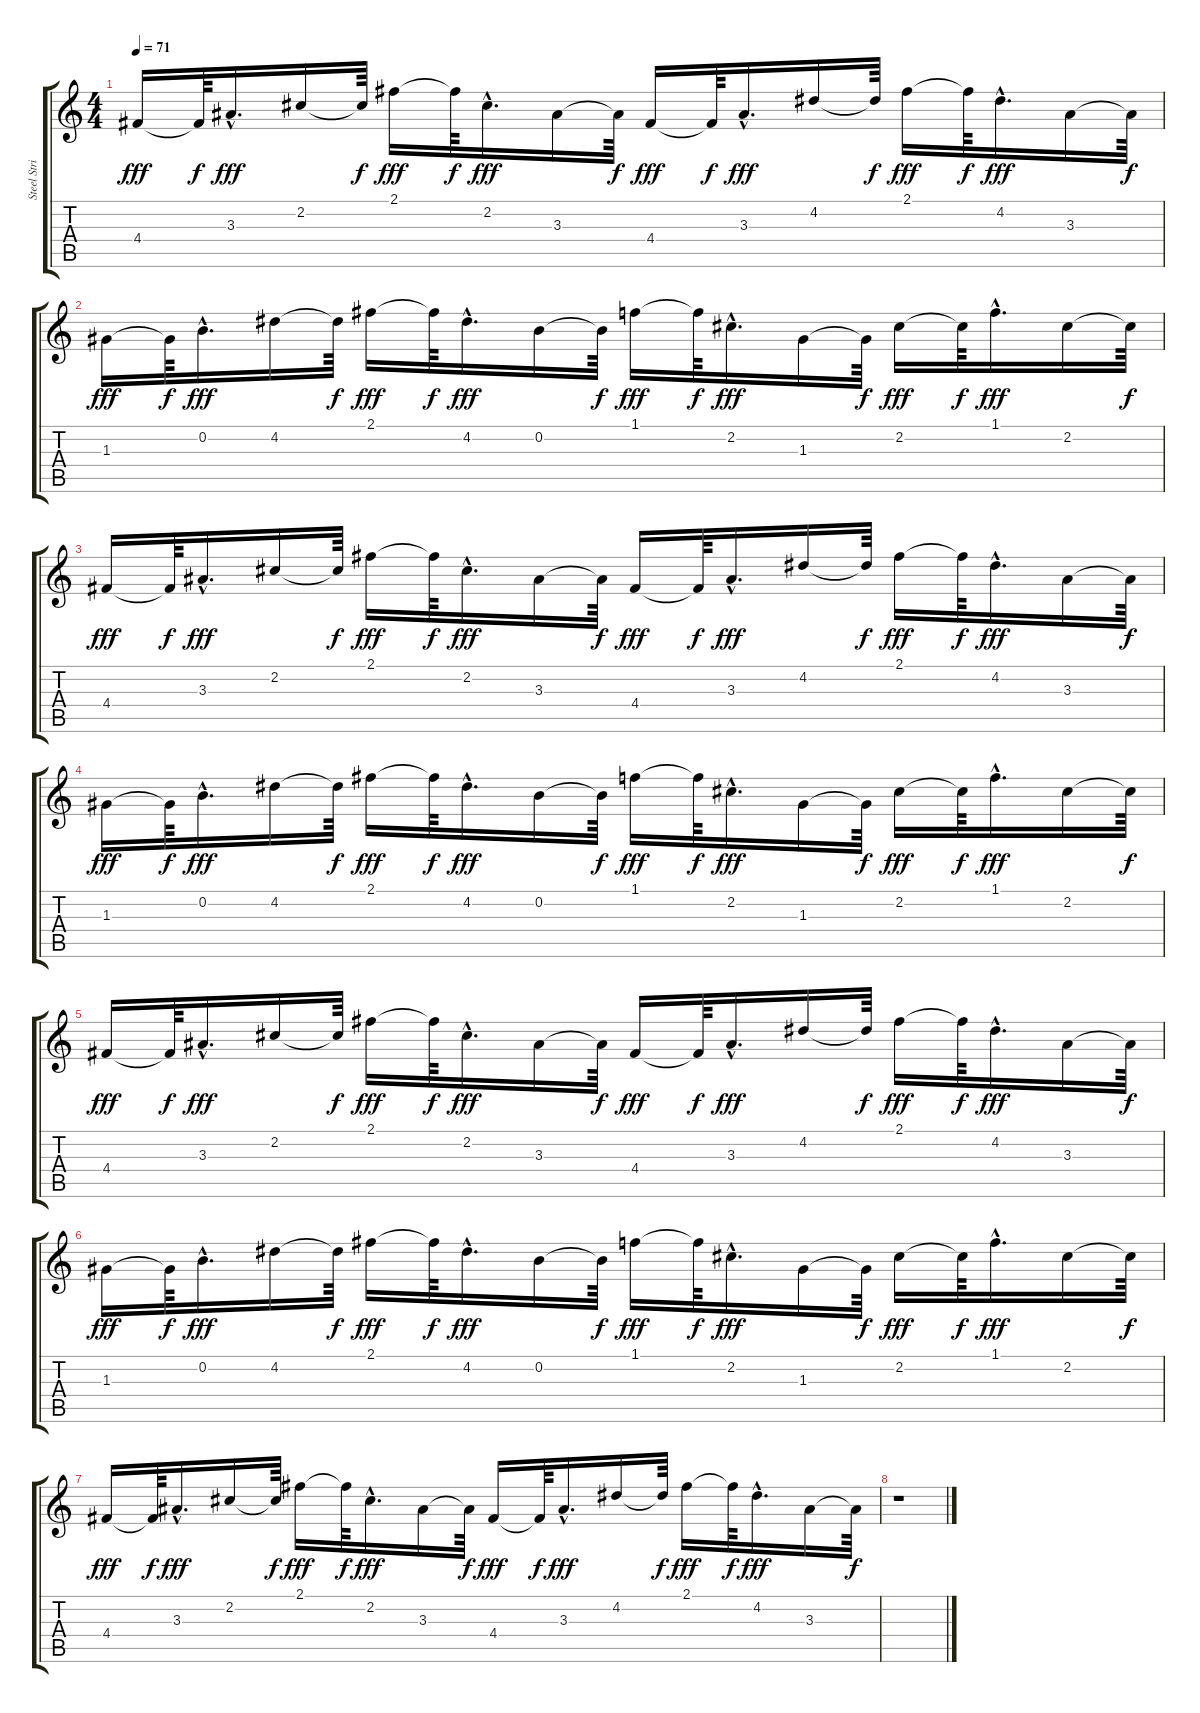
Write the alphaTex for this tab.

\track ("Steel String Guitar " "Steel Stri") {instrument acousticguitarsteel}
\staff {score tabs}
\tuning (E4 B3 G3 D3 A2 E2) {hide}
\ts (4 4)
\tempo 71
\clef g2
\ks c
4.4.16{dy fff} 4.4{t}.64{dy f} 3.3{hac}.16{d dy fff} 2.2.16 2.2{t}.64{dy f} 2.1.16{dy fff} 2.1{t}.64{dy f} 2.2{hac}.16{d dy fff} 3.3.16 3.3{t}.64{dy f} 4.4.16{dy fff} 4.4{t}.64{dy f} 3.3{hac}.16{d dy fff} 4.2.16 4.2{t}.64{dy f} 2.1.16{dy fff} 2.1{t}.64{dy f} 4.2{hac}.16{d dy fff} 3.3.16 3.3{t}.64{dy f} |
1.3.16{dy fff} 1.3{t}.64{dy f} 0.2{hac}.16{d dy fff} 4.2.16 4.2{t}.64{dy f} 2.1.16{dy fff} 2.1{t}.64{dy f} 4.2{hac}.16{d dy fff} 0.2.16 0.2{t}.64{dy f} 1.1.16{dy fff} 1.1{t}.64{dy f} 2.2{hac}.16{d dy fff} 1.3.16 1.3{t}.64{dy f} 2.2.16{dy fff} 2.2{t}.64{dy f} 1.1{hac}.16{d dy fff} 2.2.16 2.2{t}.64{dy f} |
4.4.16{dy fff} 4.4{t}.64{dy f} 3.3{hac}.16{d dy fff} 2.2.16 2.2{t}.64{dy f} 2.1.16{dy fff} 2.1{t}.64{dy f} 2.2{hac}.16{d dy fff} 3.3.16 3.3{t}.64{dy f} 4.4.16{dy fff} 4.4{t}.64{dy f} 3.3{hac}.16{d dy fff} 4.2.16 4.2{t}.64{dy f} 2.1.16{dy fff} 2.1{t}.64{dy f} 4.2{hac}.16{d dy fff} 3.3.16 3.3{t}.64{dy f} |
1.3.16{dy fff} 1.3{t}.64{dy f} 0.2{hac}.16{d dy fff} 4.2.16 4.2{t}.64{dy f} 2.1.16{dy fff} 2.1{t}.64{dy f} 4.2{hac}.16{d dy fff} 0.2.16 0.2{t}.64{dy f} 1.1.16{dy fff} 1.1{t}.64{dy f} 2.2{hac}.16{d dy fff} 1.3.16 1.3{t}.64{dy f} 2.2.16{dy fff} 2.2{t}.64{dy f} 1.1{hac}.16{d dy fff} 2.2.16 2.2{t}.64{dy f} |
4.4.16{dy fff} 4.4{t}.64{dy f} 3.3{hac}.16{d dy fff} 2.2.16 2.2{t}.64{dy f} 2.1.16{dy fff} 2.1{t}.64{dy f} 2.2{hac}.16{d dy fff} 3.3.16 3.3{t}.64{dy f} 4.4.16{dy fff} 4.4{t}.64{dy f} 3.3{hac}.16{d dy fff} 4.2.16 4.2{t}.64{dy f} 2.1.16{dy fff} 2.1{t}.64{dy f} 4.2{hac}.16{d dy fff} 3.3.16 3.3{t}.64{dy f} |
1.3.16{dy fff} 1.3{t}.64{dy f} 0.2{hac}.16{d dy fff} 4.2.16 4.2{t}.64{dy f} 2.1.16{dy fff} 2.1{t}.64{dy f} 4.2{hac}.16{d dy fff} 0.2.16 0.2{t}.64{dy f} 1.1.16{dy fff} 1.1{t}.64{dy f} 2.2{hac}.16{d dy fff} 1.3.16 1.3{t}.64{dy f} 2.2.16{dy fff} 2.2{t}.64{dy f} 1.1{hac}.16{d dy fff} 2.2.16 2.2{t}.64{dy f} |
4.4.16{dy fff} 4.4{t}.64{dy f} 3.3{hac}.16{d dy fff} 2.2.16 2.2{t}.64{dy f} 2.1.16{dy fff} 2.1{t}.64{dy f} 2.2{hac}.16{d dy fff} 3.3.16 3.3{t}.64{dy f} 4.4.16{dy fff} 4.4{t}.64{dy f} 3.3{hac}.16{d dy fff} 4.2.16 4.2{t}.64{dy f} 2.1.16{dy fff} 2.1{t}.64{dy f} 4.2{hac}.16{d dy fff} 3.3.16 3.3{t}.64{dy f} |
r.1
